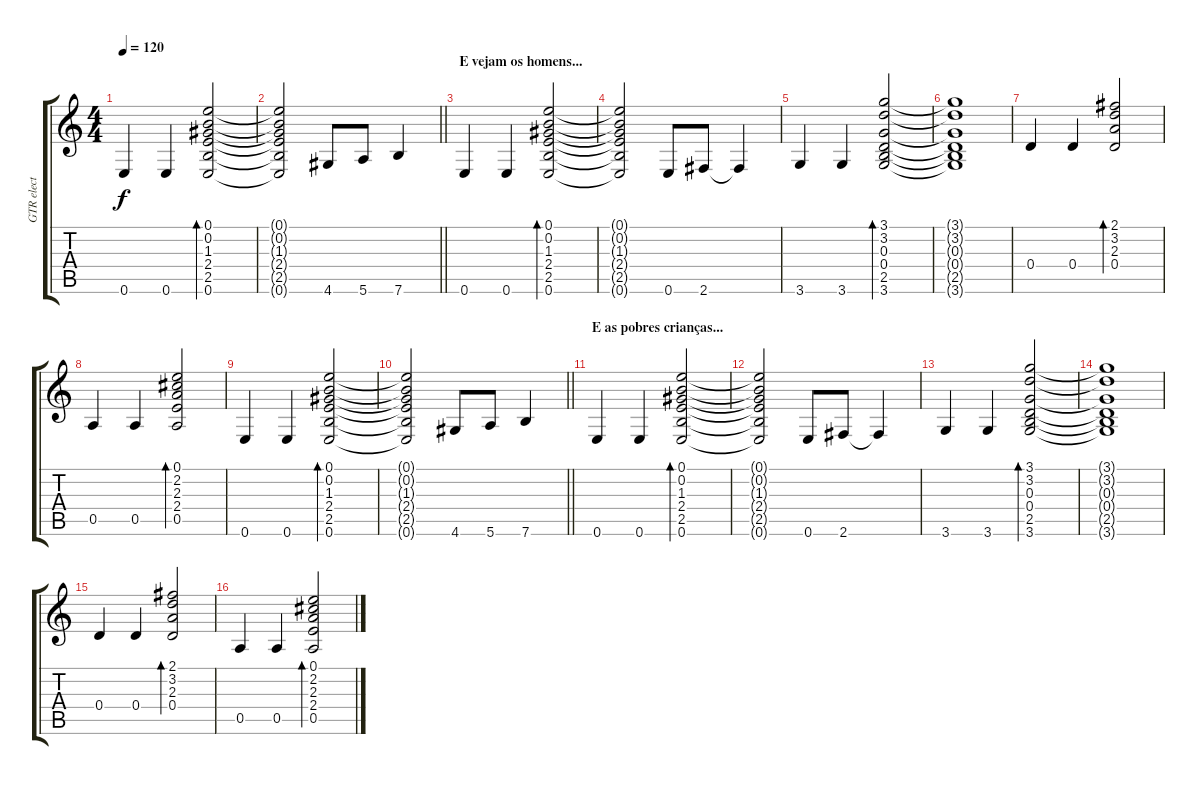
\track ("GTR elect 1" "GTR elect ") {instrument overdrivenguitar}
\staff {score tabs}
\tuning (E4 B3 G3 D3 A2 E2) {hide}
\ts (4 4)
\tempo 120
\clef g2
\ks c
0.6.4{dy f} 0.6.4 (0.1 0.2 1.3 2.4 2.5 0.6).2{bd 240} |
\barLineRight lightlight
(0.1{t} 0.2{t} 1.3{t} 2.4{t} 2.5{t} 0.6{t}).2 4.6.8 5.6.8 7.6.4 |
\section ("" "E vejam os homens...")
0.6.4 0.6.4 (0.1 0.2 1.3 2.4 2.5 0.6).2{bd 120} |
(0.1{t} 0.2{t} 1.3{t} 2.4{t} 2.5{t} 0.6{t}).2 0.6.8 2.6.8 2.6{t}.4 |
3.6.4 3.6.4 (3.1 3.2 0.3 0.4 2.5 3.6).2{bd 120} |
(3.1{t} 3.2{t} 0.3{t} 0.4{t} 2.5{t} 3.6{t}).1 |
0.4.4 0.4.4 (2.1 3.2 2.3 0.4).2{bd 240} |
0.5.4 0.5.4 (0.1 2.2 2.3 2.4 0.5).2{bd 240} |
0.6.4 0.6.4 (0.1 0.2 1.3 2.4 2.5 0.6).2{bd 240} |
\barLineRight lightlight
(0.1{t} 0.2{t} 1.3{t} 2.4{t} 2.5{t} 0.6{t}).2 4.6.8 5.6.8 7.6.4 |
\section ("" "E as pobres crianças...")
0.6.4 0.6.4 (0.1 0.2 1.3 2.4 2.5 0.6).2{bd 120} |
(0.1{t} 0.2{t} 1.3{t} 2.4{t} 2.5{t} 0.6{t}).2 0.6.8 2.6.8 2.6{t}.4 |
3.6.4 3.6.4 (3.1 3.2 0.3 0.4 2.5 3.6).2{bd 120} |
(3.1{t} 3.2{t} 0.3{t} 0.4{t} 2.5{t} 3.6{t}).1 |
0.4.4 0.4.4 (2.1 3.2 2.3 0.4).2{bd 240} |
0.5.4 0.5.4 (0.1 2.2 2.3 2.4 0.5).2{bd 240}
